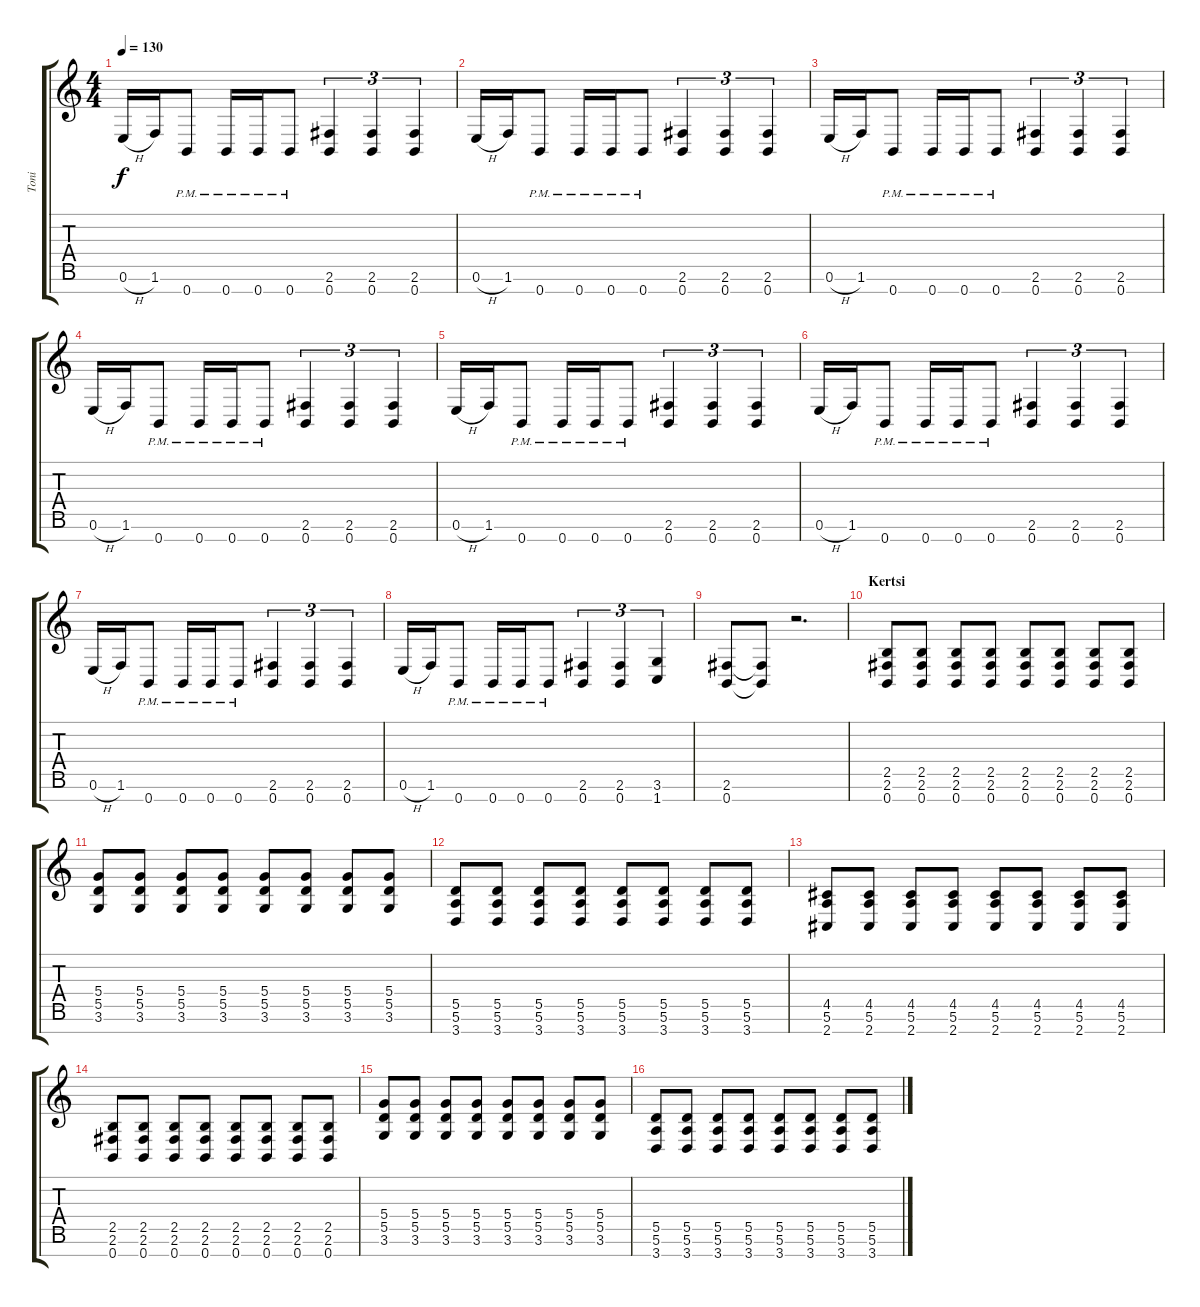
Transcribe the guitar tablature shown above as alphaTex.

\track ("Toni" "Toni") {instrument distortionguitar}
\staff {score tabs}
\tuning (E4 B3 G3 D3 A2 E2 B1) {hide}
\ts (4 4)
\tempo 130
\clef g2
\ks c
0.6{h}.16{dy f} 1.6.16 0.7{pm}.8 0.7{pm}.16 0.7{pm}.16 0.7{pm}.8 (2.6 0.7).4{tu (3 2)} (2.6 0.7).4{tu (3 2)} (2.6 0.7).4{tu (3 2)} |
0.6{h}.16 1.6.16 0.7{pm}.8 0.7{pm}.16 0.7{pm}.16 0.7{pm}.8 (2.6 0.7).4{tu (3 2)} (2.6 0.7).4{tu (3 2)} (2.6 0.7).4{tu (3 2)} |
0.6{h}.16 1.6.16 0.7{pm}.8 0.7{pm}.16 0.7{pm}.16 0.7{pm}.8 (2.6 0.7).4{tu (3 2)} (2.6 0.7).4{tu (3 2)} (2.6 0.7).4{tu (3 2)} |
0.6{h}.16 1.6.16 0.7{pm}.8 0.7{pm}.16 0.7{pm}.16 0.7{pm}.8 (2.6 0.7).4{tu (3 2)} (2.6 0.7).4{tu (3 2)} (2.6 0.7).4{tu (3 2)} |
0.6{h}.16 1.6.16 0.7{pm}.8 0.7{pm}.16 0.7{pm}.16 0.7{pm}.8 (2.6 0.7).4{tu (3 2)} (2.6 0.7).4{tu (3 2)} (2.6 0.7).4{tu (3 2)} |
0.6{h}.16 1.6.16 0.7{pm}.8 0.7{pm}.16 0.7{pm}.16 0.7{pm}.8 (2.6 0.7).4{tu (3 2)} (2.6 0.7).4{tu (3 2)} (2.6 0.7).4{tu (3 2)} |
0.6{h}.16 1.6.16 0.7{pm}.8 0.7{pm}.16 0.7{pm}.16 0.7{pm}.8 (2.6 0.7).4{tu (3 2)} (2.6 0.7).4{tu (3 2)} (2.6 0.7).4{tu (3 2)} |
0.6{h}.16 1.6.16 0.7{pm}.8 0.7{pm}.16 0.7{pm}.16 0.7{pm}.8 (2.6 0.7).4{tu (3 2)} (2.6 0.7).4{tu (3 2)} (3.6 1.7).4{tu (3 2)} |
(2.6 0.7).8 (2.6{t} 0.7{t}).8 r.2{d} |
\section ("" "Kertsi")
(2.5 2.6 0.7).8 (2.5 2.6 0.7).8 (2.5 2.6 0.7).8 (2.5 2.6 0.7).8 (2.5 2.6 0.7).8 (2.5 2.6 0.7).8 (2.5 2.6 0.7).8 (2.5 2.6 0.7).8 |
(5.4 5.5 3.6).8 (5.4 5.5 3.6).8 (5.4 5.5 3.6).8 (5.4 5.5 3.6).8 (5.4 5.5 3.6).8 (5.4 5.5 3.6).8 (5.4 5.5 3.6).8 (5.4 5.5 3.6).8 |
(5.5 5.6 3.7).8 (5.5 5.6 3.7).8 (5.5 5.6 3.7).8 (5.5 5.6 3.7).8 (5.5 5.6 3.7).8 (5.5 5.6 3.7).8 (5.5 5.6 3.7).8 (5.5 5.6 3.7).8 |
(4.5 5.6 2.7).8 (4.5 5.6 2.7).8 (4.5 5.6 2.7).8 (4.5 5.6 2.7).8 (4.5 5.6 2.7).8 (4.5 5.6 2.7).8 (4.5 5.6 2.7).8 (4.5 5.6 2.7).8 |
(2.5 2.6 0.7).8 (2.5 2.6 0.7).8 (2.5 2.6 0.7).8 (2.5 2.6 0.7).8 (2.5 2.6 0.7).8 (2.5 2.6 0.7).8 (2.5 2.6 0.7).8 (2.5 2.6 0.7).8 |
(5.4 5.5 3.6).8 (5.4 5.5 3.6).8 (5.4 5.5 3.6).8 (5.4 5.5 3.6).8 (5.4 5.5 3.6).8 (5.4 5.5 3.6).8 (5.4 5.5 3.6).8 (5.4 5.5 3.6).8 |
(5.5 5.6 3.7).8 (5.5 5.6 3.7).8 (5.5 5.6 3.7).8 (5.5 5.6 3.7).8 (5.5 5.6 3.7).8 (5.5 5.6 3.7).8 (5.5 5.6 3.7).8 (5.5 5.6 3.7).8
